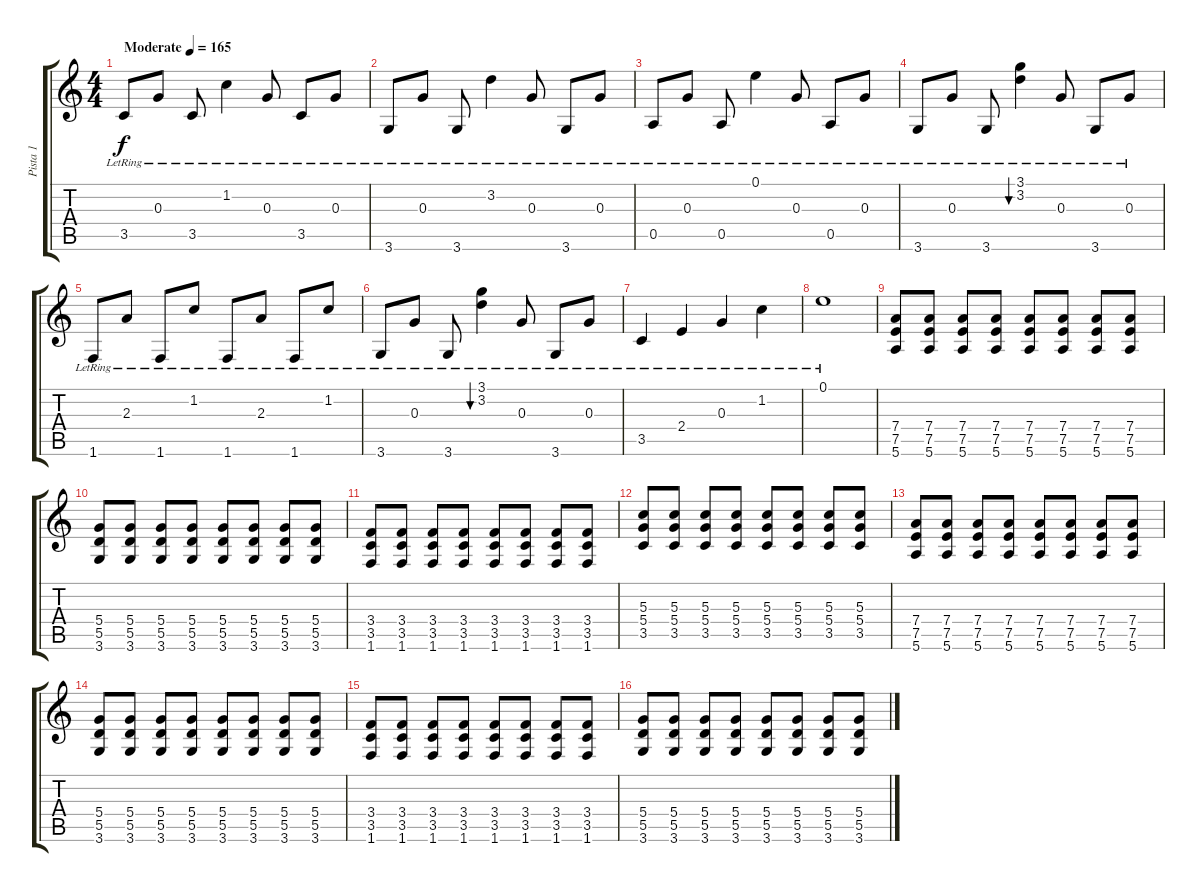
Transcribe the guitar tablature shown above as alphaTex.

\track ("Pista 1" "Pista 1") {instrument acousticguitarsteel}
\staff {score tabs}
\tuning (E4 B3 G3 D3 A2 E2) {hide}
\ts (4 4)
\tempo (165 "Moderate")
\clef g2
\ks c
3.5{lr}.8{dy f instrument acousticguitarsteel} 0.3{lr}.8 3.5{lr}.8 1.2{lr}.4 0.3{lr}.8 3.5{lr}.8 0.3{lr}.8 |
3.6{lr}.8 0.3{lr}.8 3.6{lr}.8 3.2{lr}.4 0.3{lr}.8 3.6{lr}.8 0.3{lr}.8 |
0.5{lr}.8 0.3{lr}.8 0.5{lr}.8 0.1{lr}.4 0.3{lr}.8 0.5{lr}.8 0.3{lr}.8 |
3.6{lr}.8 0.3{lr}.8 3.6{lr}.8 (3.1{lr} 3.2{lr}).4{bu 120} 0.3{lr}.8 3.6{lr}.8 0.3{lr}.8 |
1.6{lr}.8 2.3{lr}.8 1.6{lr}.8 1.2{lr}.8 1.6{lr}.8 2.3{lr}.8 1.6{lr}.8 1.2{lr}.8 |
3.6{lr}.8 0.3{lr}.8 3.6{lr}.8 (3.1{lr} 3.2{lr}).4{bu 120} 0.3{lr}.8 3.6{lr}.8 0.3{lr}.8 |
3.5{lr}.4 2.4{lr}.4 0.3{lr}.4 1.2{lr}.4 |
0.1{lr}.1 |
(7.4 7.5 5.6).8{instrument distortionguitar} (7.4 7.5 5.6).8 (7.4 7.5 5.6).8 (7.4 7.5 5.6).8 (7.4 7.5 5.6).8 (7.4 7.5 5.6).8 (7.4 7.5 5.6).8 (7.4 7.5 5.6).8 |
(5.4 5.5 3.6).8 (5.4 5.5 3.6).8 (5.4 5.5 3.6).8 (5.4 5.5 3.6).8 (5.4 5.5 3.6).8 (5.4 5.5 3.6).8 (5.4 5.5 3.6).8 (5.4 5.5 3.6).8 |
(3.4 3.5 1.6).8 (3.4 3.5 1.6).8 (3.4 3.5 1.6).8 (3.4 3.5 1.6).8 (3.4 3.5 1.6).8 (3.4 3.5 1.6).8 (3.4 3.5 1.6).8 (3.4 3.5 1.6).8 |
(5.3 5.4 3.5).8 (5.3 5.4 3.5).8 (5.3 5.4 3.5).8 (5.3 5.4 3.5).8 (5.3 5.4 3.5).8 (5.3 5.4 3.5).8 (5.3 5.4 3.5).8 (5.3 5.4 3.5).8 |
(7.4 7.5 5.6).8 (7.4 7.5 5.6).8 (7.4 7.5 5.6).8 (7.4 7.5 5.6).8 (7.4 7.5 5.6).8 (7.4 7.5 5.6).8 (7.4 7.5 5.6).8 (7.4 7.5 5.6).8 |
(5.4 5.5 3.6).8 (5.4 5.5 3.6).8 (5.4 5.5 3.6).8 (5.4 5.5 3.6).8 (5.4 5.5 3.6).8 (5.4 5.5 3.6).8 (5.4 5.5 3.6).8 (5.4 5.5 3.6).8 |
(3.4 3.5 1.6).8 (3.4 3.5 1.6).8 (3.4 3.5 1.6).8 (3.4 3.5 1.6).8 (3.4 3.5 1.6).8 (3.4 3.5 1.6).8 (3.4 3.5 1.6).8 (3.4 3.5 1.6).8 |
(5.4 5.5 3.6).8 (5.4 5.5 3.6).8 (5.4 5.5 3.6).8 (5.4 5.5 3.6).8 (5.4 5.5 3.6).8 (5.4 5.5 3.6).8 (5.4 5.5 3.6).8 (5.4 5.5 3.6).8
